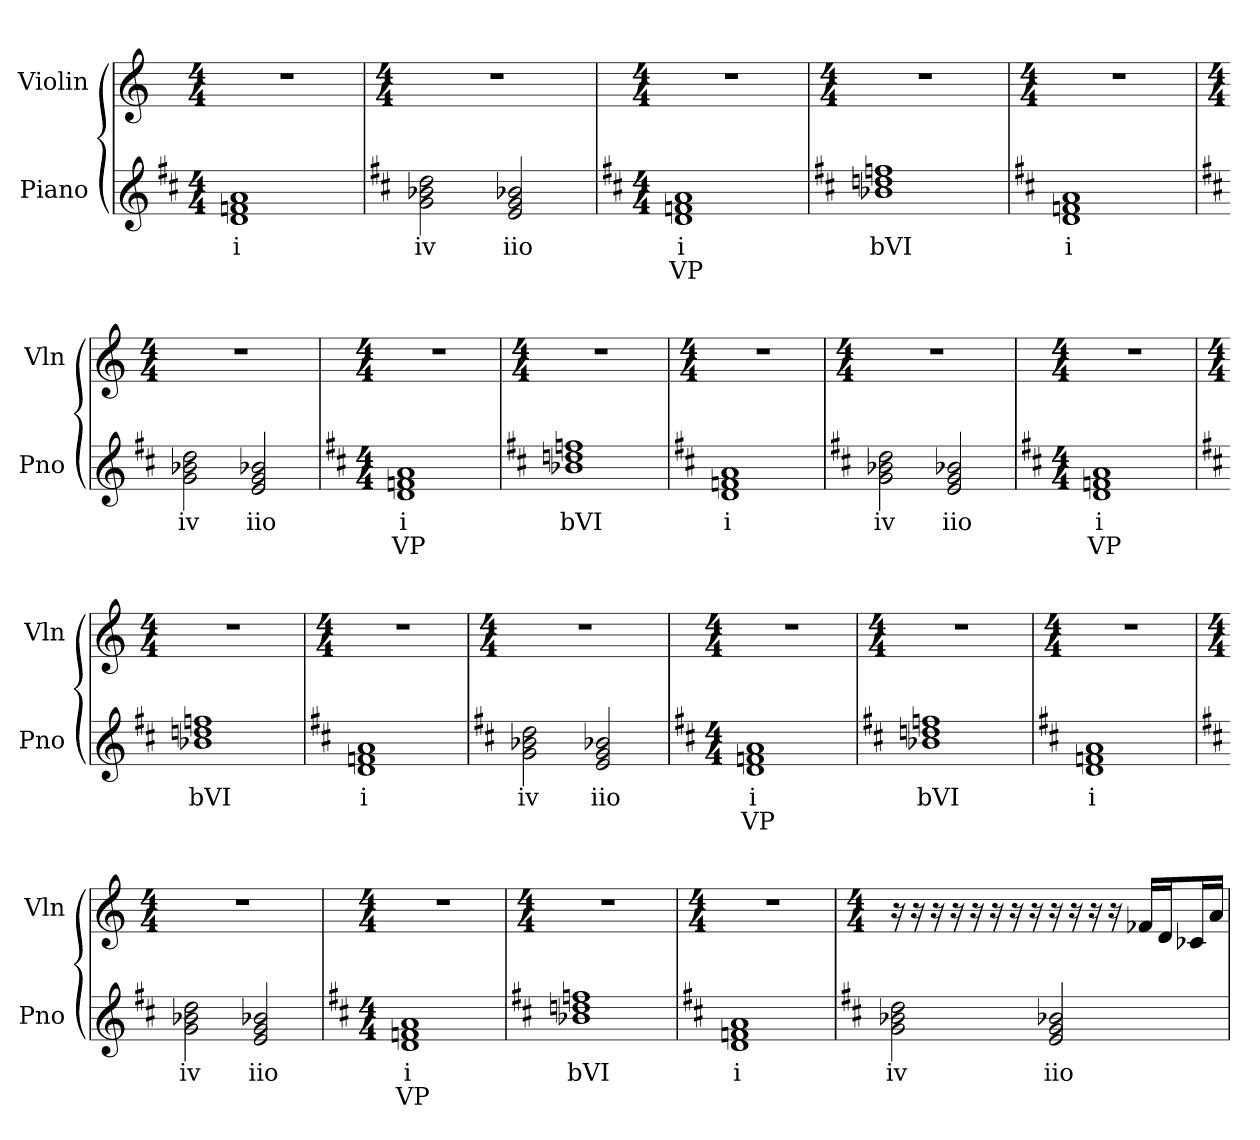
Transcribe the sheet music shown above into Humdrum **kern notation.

**kern	**text	**text	**kern
*part2	*part2	*part2	*part1
*staff2	*staff2	*staff2	*staff1
*I"Piano	*	*	*I"Violin
*I'Pno	*	*	*I'Vln
*k[f#c#]	*	*	*
*D:	*	*	*
*M4/4	*	*	*M4/4
=	=	=	=
1d 1fn 1a	i	.	1r
=	=	=	=
*k[f#c#]	*	*	*
*D:	*	*	*
*	*	*	*M4/4
2g 2b-X 2dd	iv	.	1r
2e 2g 2b-X	iio	.	.
=	=	=	=
*k[f#c#]	*	*	*
*D:	*	*	*
*M4/4	*	*	*M4/4
1d 1fn 1a	i	VP	1r
=	=	=	=
*k[f#c#]	*	*	*
*D:	*	*	*
*	*	*	*M4/4
1b-X 1ddn 1ffn	bVI	.	1r
=	=	=	=
*k[f#c#]	*	*	*
*D:	*	*	*
*	*	*	*M4/4
1d 1fn 1a	i	.	1r
=	=	=	=
*k[f#c#]	*	*	*
*D:	*	*	*
*	*	*	*M4/4
2g 2b-X 2dd	iv	.	1r
2e 2g 2b-X	iio	.	.
=	=	=	=
*k[f#c#]	*	*	*
*D:	*	*	*
*M4/4	*	*	*M4/4
1d 1fn 1a	i	VP	1r
=	=	=	=
*k[f#c#]	*	*	*
*D:	*	*	*
*	*	*	*M4/4
1b-X 1ddn 1ffn	bVI	.	1r
=	=	=	=
*k[f#c#]	*	*	*
*D:	*	*	*
*	*	*	*M4/4
1d 1fn 1a	i	.	1r
=	=	=	=
*k[f#c#]	*	*	*
*D:	*	*	*
*	*	*	*M4/4
2g 2b-X 2dd	iv	.	1r
2e 2g 2b-X	iio	.	.
=	=	=	=
*k[f#c#]	*	*	*
*D:	*	*	*
*M4/4	*	*	*M4/4
1d 1fn 1a	i	VP	1r
=	=	=	=
*k[f#c#]	*	*	*
*D:	*	*	*
*	*	*	*M4/4
1b-X 1ddn 1ffn	bVI	.	1r
=	=	=	=
*k[f#c#]	*	*	*
*D:	*	*	*
*	*	*	*M4/4
1d 1fn 1a	i	.	1r
=	=	=	=
*k[f#c#]	*	*	*
*D:	*	*	*
*	*	*	*M4/4
2g 2b-X 2dd	iv	.	1r
2e 2g 2b-X	iio	.	.
=	=	=	=
*k[f#c#]	*	*	*
*D:	*	*	*
*M4/4	*	*	*M4/4
1d 1fn 1a	i	VP	1r
=	=	=	=
*k[f#c#]	*	*	*
*D:	*	*	*
*	*	*	*M4/4
1b-X 1ddn 1ffn	bVI	.	1r
=	=	=	=
*k[f#c#]	*	*	*
*D:	*	*	*
*	*	*	*M4/4
1d 1fn 1a	i	.	1r
=	=	=	=
*k[f#c#]	*	*	*
*D:	*	*	*
*	*	*	*M4/4
2g 2b-X 2dd	iv	.	1r
2e 2g 2b-X	iio	.	.
=	=	=	=
*k[f#c#]	*	*	*
*D:	*	*	*
*M4/4	*	*	*M4/4
1d 1fn 1a	i	VP	1r
=	=	=	=
*k[f#c#]	*	*	*
*D:	*	*	*
*	*	*	*M4/4
1b-X 1ddn 1ffn	bVI	.	1r
=	=	=	=
*k[f#c#]	*	*	*
*D:	*	*	*
*	*	*	*M4/4
1d 1fn 1a	i	.	1r
=	=	=	=
*k[f#c#]	*	*	*
*D:	*	*	*
*	*	*	*M4/4
2g 2b-X 2dd	iv	.	16r
.	.	.	16r
.	.	.	16r
.	.	.	16r
.	.	.	16r
.	.	.	16r
.	.	.	16r
.	.	.	16r
2e 2g 2b-X	iio	.	16r
.	.	.	16r
.	.	.	16r
.	.	.	16r
.	.	.	16f-XLL
.	.	.	16dJ
.	.	.	16c-XL
.	.	.	16aJJ
=	=	=	=
*-	*-	*-	*-
